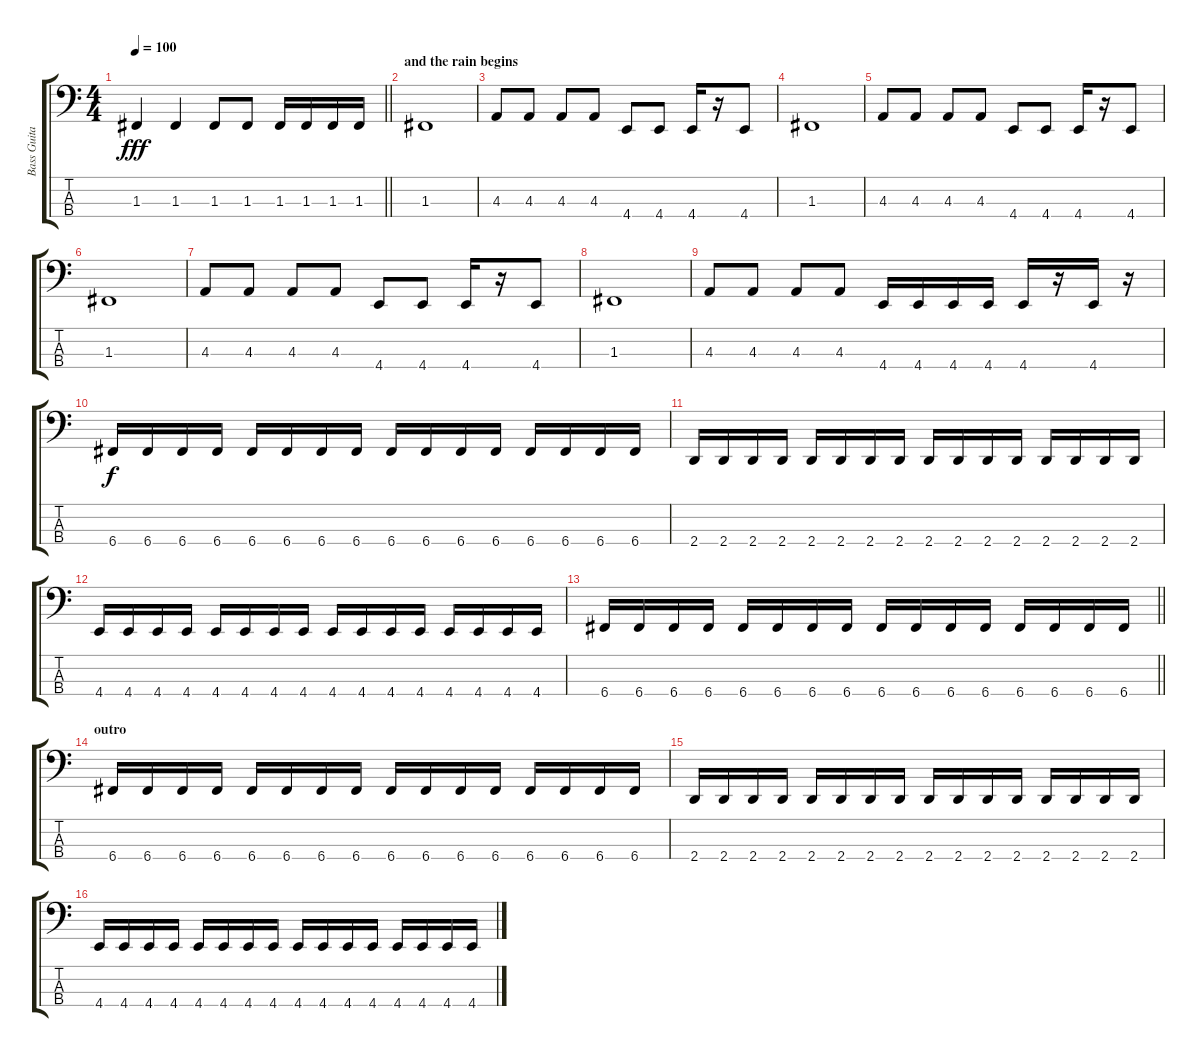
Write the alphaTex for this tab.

\track ("Bass Guitar" "Bass Guita") {instrument electricbassfinger}
\staff {score tabs}
\tuning (Eb2 Bb1 F1 C1) {hide}
\ts (4 4)
\tempo 100
\clef f4
\barLineRight lightlight
\ks c
1.3.4{dy fff} 1.3.4 1.3.8 1.3.8 1.3.16 1.3.16 1.3.16 1.3.16 |
\section ("" "and the rain begins")
1.3.1 |
4.3.8 4.3.8 4.3.8 4.3.8 4.4.8 4.4.8 4.4.16 r.16 4.4.8 |
1.3.1 |
4.3.8 4.3.8 4.3.8 4.3.8 4.4.8 4.4.8 4.4.16 r.16 4.4.8 |
1.3.1 |
4.3.8 4.3.8 4.3.8 4.3.8 4.4.8 4.4.8 4.4.16 r.16 4.4.8 |
1.3.1 |
4.3.8 4.3.8 4.3.8 4.3.8 4.4.16 4.4.16 4.4.16 4.4.16 4.4.16 r.16 4.4.16 r.16 |
6.4.16{dy f} 6.4.16 6.4.16 6.4.16 6.4.16 6.4.16 6.4.16 6.4.16 6.4.16 6.4.16 6.4.16 6.4.16 6.4.16 6.4.16 6.4.16 6.4.16 |
2.4.16 2.4.16 2.4.16 2.4.16 2.4.16 2.4.16 2.4.16 2.4.16 2.4.16 2.4.16 2.4.16 2.4.16 2.4.16 2.4.16 2.4.16 2.4.16 |
4.4.16 4.4.16 4.4.16 4.4.16 4.4.16 4.4.16 4.4.16 4.4.16 4.4.16 4.4.16 4.4.16 4.4.16 4.4.16 4.4.16 4.4.16 4.4.16 |
\barLineRight lightlight
6.4.16 6.4.16 6.4.16 6.4.16 6.4.16 6.4.16 6.4.16 6.4.16 6.4.16 6.4.16 6.4.16 6.4.16 6.4.16 6.4.16 6.4.16 6.4.16 |
\section ("" "outro")
6.4.16 6.4.16 6.4.16 6.4.16 6.4.16 6.4.16 6.4.16 6.4.16 6.4.16 6.4.16 6.4.16 6.4.16 6.4.16 6.4.16 6.4.16 6.4.16 |
2.4.16 2.4.16 2.4.16 2.4.16 2.4.16 2.4.16 2.4.16 2.4.16 2.4.16 2.4.16 2.4.16 2.4.16 2.4.16 2.4.16 2.4.16 2.4.16 |
4.4.16 4.4.16 4.4.16 4.4.16 4.4.16 4.4.16 4.4.16 4.4.16 4.4.16 4.4.16 4.4.16 4.4.16 4.4.16 4.4.16 4.4.16 4.4.16
